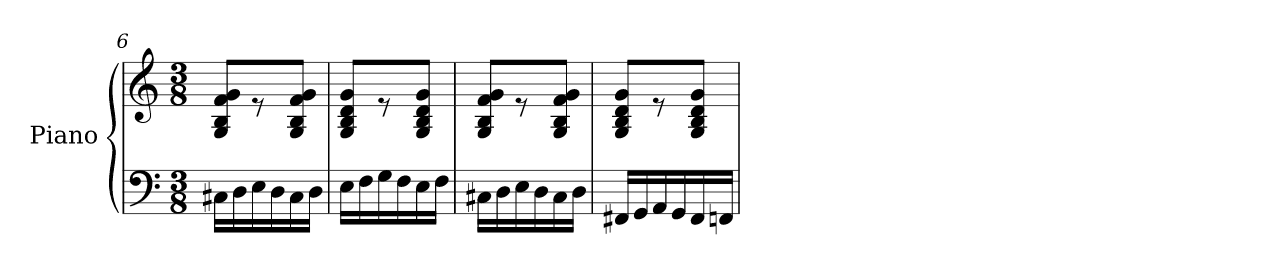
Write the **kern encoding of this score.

**kern	**kern
*part1	*part1
*staff2	*staff1
*I"Piano	*
*I'Pno.	*
*clefF4	*clefG2
*k[]	*k[]
*M3/8	*M3/8
=6	=6
16C#X\LL	8G/ 8B/ 8f/ 8g/L
16D\	.
16E\	8r
16D\	.
16C#\	8G/ 8B/ 8f/ 8g/J
16D\JJ	.
=7	=7
16E\LL	8G/ 8B/ 8d/ 8g/L
16F\	.
16G\	8r
16F\	.
16E\	8G/ 8B/ 8d/ 8g/J
16F\JJ	.
!!LO:LB:g=z
=8	=8
16C#X\LL	8G/ 8B/ 8f/ 8g/L
16D\	.
16E\	8r
16D\	.
16C#\	8G/ 8B/ 8f/ 8g/J
16D\JJ	.
=9	=9
16FF#X/LL	8G/ 8B/ 8d/ 8g/L
16GG/	.
16AA/	8r
16GG/	.
16FF#/	8G/ 8B/ 8d/ 8g/J
16FFn/JJ	.
=	=
*-	*-
